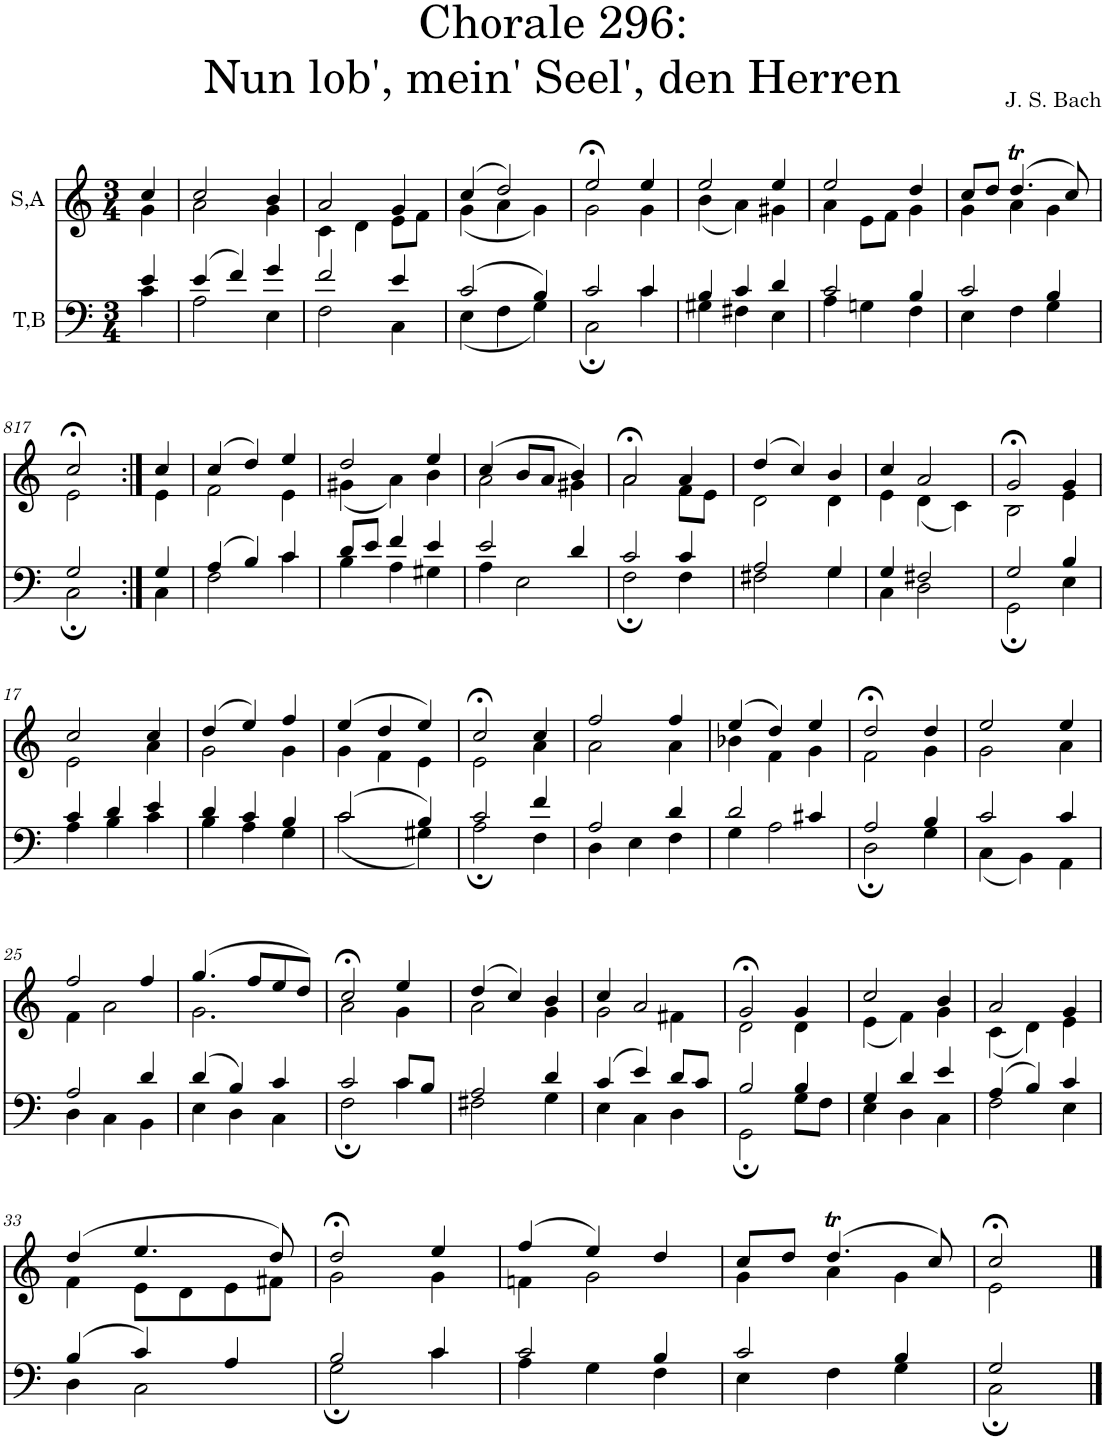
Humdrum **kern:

**kern	**kern
*part2	*part1
*staff2	*staff1
*I"T,B	*I"S,A
*clefF4	*clefG2
*k[]	*k[]
*M3/4	*M3/4
=	=
*^	*^
4e/	4c\	4cc/	4g\
=1	=1	=1	=1
(>4e/	2A\	2cc/	2a\
4f/)	.	.	.
4g/	4E\	4b/	4g\
=2	=2	=2	=2
2f/	2F\	2a/	4c\
.	.	.	4d\
4e/	4C\	4g/	8e\L
.	.	.	8f\J
=3	=3	=3	=3
(>2c/	(<4E\	(>4cc/	(<4g\
.	4F\	2dd/)	4a\
4B/)	4G\)	.	4g\)
=4	=4	=4	=4
2c/	2C;\	2ee;</	2g\
4c/	4c\	4ee/	4g\
=5	=5	=5	=5
4B/	4G#X\	2ee/	(<4b\
4c/	4F#X\	.	4a\)
4d/	4E\	4ee/	4g#X\
=6	=6	=6	=6
2c/	4A\	2ee/	4a\
.	4Gn\	.	8e\L
.	.	.	8f\J
4B/	4F\	4dd/	4g\
=7	=7	=7	=7
2c/	4E\	8cc/L	4g\
.	.	8dd/J	.
.	4F\	(>4.ddT/	4a\
4B/	4G\	.	4g\
.	.	8cc/)	.
!!LO:LB:g=z	!!
=817	=817	=817	=817
2G/	2C;\	2cc;</	2e\
=818:|!	=818:|!	=818:|!	=818:|!
4G/	4C\	4cc/	4e\
=10	=10	=10	=10
(>4A/	2F\	(>4cc/	2f\
4B/)	.	4dd/)	.
4c/	4c\	4ee/	4e\
=11	=11	=11	=11
8d/L	4B\	2dd/	(<4g#X\
8e/J	.	.	.
4f/	4A\	.	4a\)
4e/	4G#X\	4ee/	4b\
=12	=12	=12	=12
2e/	4A\	(>4cc/	2a\
.	2E\	8b/L	.
.	.	8a/J	.
4d/	.	4b/)	4g#X\
=13	=13	=13	=13
2c/	2F;\	2a;</	2a\
4c/	4F\	4a/	8f\L
.	.	.	8e\J
=14	=14	=14	=14
2A/	2F#X\	(>4dd/	2d\
.	.	4cc/)	.
4G/	4G\	4b/	4d\
=15	=15	=15	=15
4G/	4C\	4cc/	4e\
2F#X/	2D\	2a/	(<4d\
.	.	.	4c\)
=16	=16	=16	=16
2G/	2GG;\	2g;</	2B\
4B/	4E\	4g/	4e\
!!LO:LB:g=z	!!
=17	=17	=17	=17
4c/	4A\	2cc/	2e\
4d/	4B\	.	.
4e/	4c\	4cc/	4a\
=18	=18	=18	=18
4d/	4B\	(>4dd/	2g\
4c/	4A\	4ee/)	.
4B/	4G\	4ff/	4g\
=19	=19	=19	=19
(>2c/	(<2c\	(>4ee/	4g\
.	.	4dd/	4f\
4B/)	4G#X\)	4ee/)	4e\
=20	=20	=20	=20
2c/	2A;\	2cc;</	2e\
4f/	4F\	4cc/	4a\
=21	=21	=21	=21
2A/	4D\	2ff/	2a\
.	4E\	.	.
4d/	4F\	4ff/	4a\
=22	=22	=22	=22
2d/	4G\	(>4ee/	4b-X\
.	2A\	4dd/)	4f\
4c#X/	.	4ee/	4g\
=23	=23	=23	=23
2A/	2D;\	2dd;</	2f\
4B/	4G\	4dd/	4g\
=24	=24	=24	=24
2c/	(<4C\	2ee/	2g\
.	4BB\)	.	.
4c/	4AA\	4ee/	4a\
!!LO:LB:g=z	!!
=25	=25	=25	=25
2A/	4D\	2ff/	4f\
.	4C\	.	2a\
4d/	4BB\	4ff/	.
=26	=26	=26	=26
(>4d/	4E\	(>4.gg/	2.g\
4B/)	4D\	.	.
.	.	8ff/L	.
4c/	4C\	8ee/	.
.	.	8dd/J)	.
=27	=27	=27	=27
2c/	2F;\	2cc;</	2a\
8c/L	4c\	4ee/	4g\
8B/J	.	.	.
=28	=28	=28	=28
2A/	2F#X\	(>4dd/	2a\
.	.	4cc/)	.
4d/	4G\	4b/	4g\
=29	=29	=29	=29
(>4c/	4E\	4cc/	2g\
4e/)	4C\	2a/	.
8d/L	4D\	.	4f#X\
8c/J	.	.	.
=30	=30	=30	=30
2B/	2GG;\	2g;</	2d\
4B/	8G\L	4g/	4d\
.	8F\J	.	.
=31	=31	=31	=31
4G/	4E\	2cc/	(<4e\
4d/	4D\	.	4f\)
4e/	4C\	4b/	4g\
=32	=32	=32	=32
(>4A/	2F\	2a/	(<4c\
4B/)	.	.	4d\)
4c/	4E\	4g/	4e\
!!LO:LB:g=z	!!
=33	=33	=33	=33
(>4B/	4D\	(>4dd/	4f\
4c/)	2C\	4.ee/	8e\L
.	.	.	8d\
4A/	.	.	8e\
.	.	8dd/)	8f#X\J
=34	=34	=34	=34
2B/	2G;\	2dd;</	2g\
4c/	4c\	4ee/	4g\
=35	=35	=35	=35
2c/	4A\	(>4ff/	4fn\
.	4G\	4ee/)	2g\
4B/	4F\	4dd/	.
=36	=36	=36	=36
2c/	4E\	8cc/L	4g\
.	.	8dd/J	.
.	4F\	(>4.ddT/	4a\
4B/	4G\	.	4g\
.	.	8cc/)	.
=37	=37	=37	=37
2G/	2C;\	2cc;</	2e\
*v	*v	*	*
*	*v	*v
==	==
*-	*-
